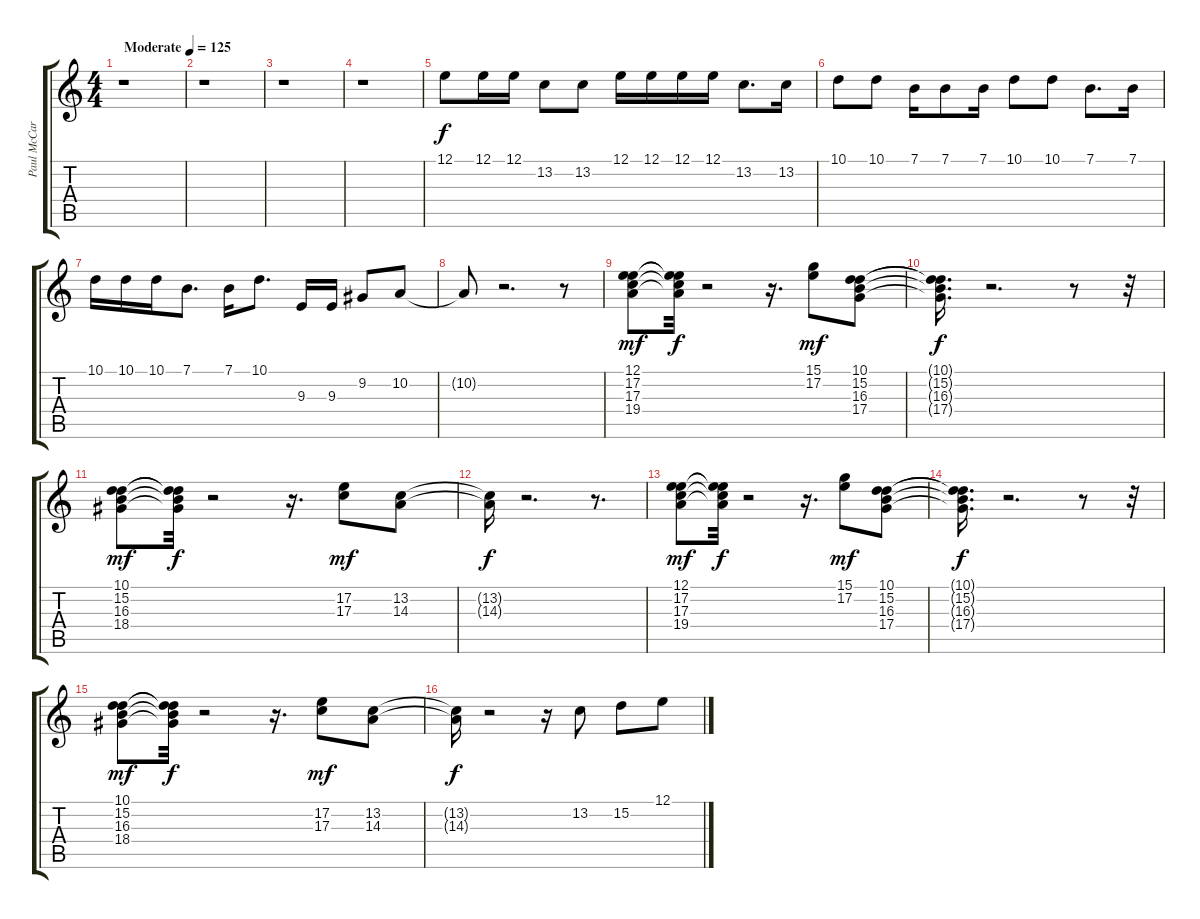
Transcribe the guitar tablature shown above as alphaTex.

\track ("Paul McCartney Vocals" "Paul McCar") {instrument flute}
\staff {score tabs}
\tuning (E4 B3 G3 D3 A2 E2) {hide}
\ts (4 4)
\tempo (125 "Moderate")
\clef g2
\ks c
r.1{dy f instrument flute} |
r.1 |
r.1 |
r.1 |
12.1.8 12.1.16 12.1.16 13.2.8 13.2.8 12.1.16 12.1.16 12.1.16 12.1.16 13.2.8{d} 13.2.16 |
10.1.8 10.1.8 7.1.16 7.1.8 7.1.16 10.1.8 10.1.8 7.1.8{d} 7.1.16 |
10.1.16 10.1.16 10.1.16 7.1.8{d} 7.1.16 10.1.8{d} 9.3.16 9.3.16 9.2.8 10.2.8 |
10.2{t}.8 r.2{d} r.8 |
(12.1 17.2 17.3 19.4).8{dy mf} (12.1{t} 17.2{t} 17.3{t} 19.4{t}).32{dy f} r.2 r.16{d} (15.1 17.2).8{dy mf} (10.1 15.2 16.3 17.4).8 |
(10.1{t} 15.2{t} 16.3{t} 17.4{t}).16{d dy f} r.2{d} r.8 r.32 |
(10.1 15.2 16.3 18.4).8{dy mf} (10.1{t} 15.2{t} 16.3{t} 18.4{t}).32{dy f} r.2 r.16{d} (17.2 17.3).8{dy mf} (13.2 14.3).8 |
(13.2{t} 14.3{t}).16{dy f} r.2{d} r.8{d} |
(12.1 17.2 17.3 19.4).8{dy mf} (12.1{t} 17.2{t} 17.3{t} 19.4{t}).32{dy f} r.2 r.16{d} (15.1 17.2).8{dy mf} (10.1 15.2 16.3 17.4).8 |
(10.1{t} 15.2{t} 16.3{t} 17.4{t}).16{d dy f} r.2{d} r.8 r.32 |
(10.1 15.2 16.3 18.4).8{dy mf} (10.1{t} 15.2{t} 16.3{t} 18.4{t}).32{dy f} r.2 r.16{d} (17.2 17.3).8{dy mf} (13.2 14.3).8 |
(13.2{t} 14.3{t}).16{dy f} r.2 r.16 13.2.8 15.2.8 12.1.8
